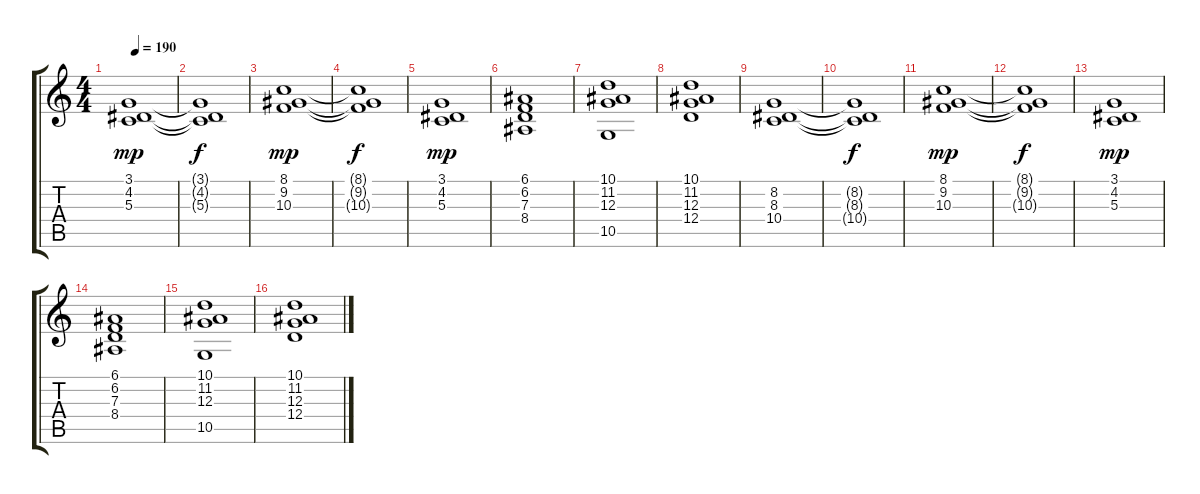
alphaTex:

\track "" {instrument glockenspiel}
\staff {score tabs}
\tuning (E4 B3 G3 D3 A2 E2) {hide}
\ts (4 4)
\tempo 190
\clef g2
\ks c
(3.1 4.2 5.3).1{dy mp} |
(3.1{t} 4.2{t} 5.3{t}).1{dy f} |
(8.1 9.2 10.3).1{dy mp} |
(8.1{t} 9.2{t} 10.3{t}).1{dy f} |
(3.1 4.2 5.3).1{dy mp} |
(6.1 6.2 7.3 8.4).1 |
(10.1 11.2 12.3 10.5).1 |
(10.1 11.2 12.3 12.4).1 |
(8.2 8.3 10.4).1 |
(8.2{t} 8.3{t} 10.4{t}).1{dy f} |
(8.1 9.2 10.3).1{dy mp} |
(8.1{t} 9.2{t} 10.3{t}).1{dy f} |
(3.1 4.2 5.3).1{dy mp} |
(6.1 6.2 7.3 8.4).1 |
(10.1 11.2 12.3 10.5).1 |
(10.1 11.2 12.3 12.4).1
